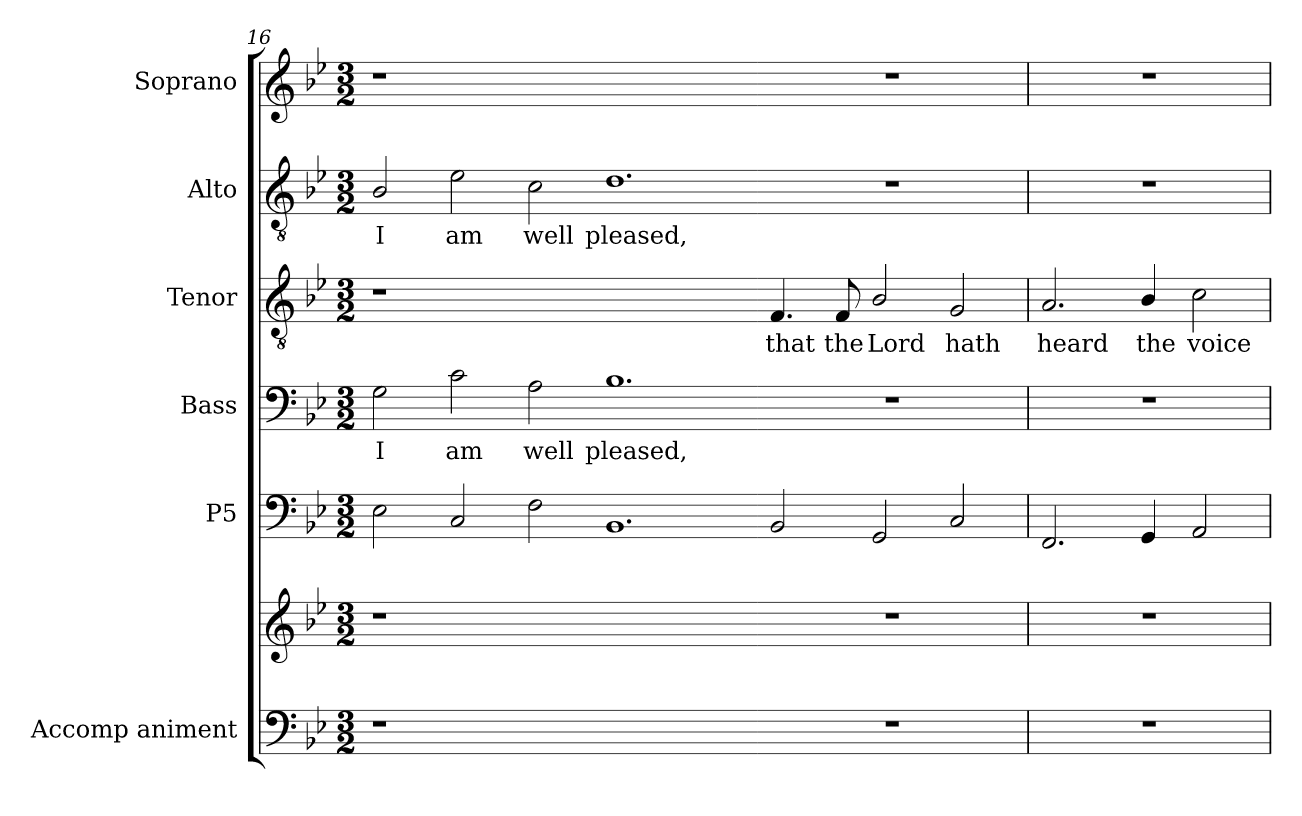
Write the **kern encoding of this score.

**kern	**kern	**kern	**kern	**text	**kern	**text	**kern	**text	**kern
*part6	*part6	*part5	*part4	*part4	*part3	*part3	*part2	*part2	*part1
*staff7	*staff6	*staff5	*staff4	*staff4	*staff3	*staff3	*staff2	*staff2	*staff1
*I"Accomp animent	*	*I"P5	*I"Bass	*	*I"Tenor	*	*I"Alto	*	*I"Soprano
*	*	*	*I'B.	*	*I'T.	*	*I'A.	*	*I'S.
!!LO:PB:g=z
*clefF4	*clefG2	*clefF4	*clefF4	*	*clefGv2	*	*clefGv2	*	*clefG2
*	*	*	*	*	*ITrd7c12	*	*ITrd7c12	*	*
*k[b-e-]	*k[b-e-]	*k[b-e-]	*k[b-e-]	*	*k[b-e-]	*	*k[b-e-]	*	*k[b-e-]
*B-:	*B-:	*B-:	*B-:	*	*B-:	*	*B-:	*	*B-:
*M3/2	*M3/2	*M3/2	*M3/2	*	*M3/2	*	*M3/2	*	*M3/2
=16	=16	=16	=16	=16	=16	=16	=16	=16	=16
!LO:N:vis=1	!LO:N:vis=1	!	!	!	!	!	!	!	!
!	!	!	!	!LO:LY:b:color=#000000	!LO:N:vis=1	!	!	!	!
!	!	!	!	!	!	!	!	!LO:LY:b:color=#000000	!LO:N:vis=1
0.r	0.r	2E-i\	2Gi\	I	1.r	.	2BB-i/	I	1.r
!	!	!	!	!LO:LY:b:color=#000000	!	!	!	!	!
!	!	!	!	!	!	!	!	!LO:LY:b:color=#000000	!
.	.	2Ci/	2ci\	am	.	.	2E-i\	am	.
!	!	!	!	!LO:LY:b:color=#000000	!	!	!	!	!
!	!	!	!	!	!	!	!	!LO:LY:b:color=#000000	!
.	.	2Fi\	2Ai\	well	.	.	2Ci\	well	.
!	!	!	!	!LO:LY:b:color=#000000	!	!	!	!	!
!	!	!	!	!	!	!	!	!LO:LY:b:color=#000000	!
.	.	1.BB-i	1.B-i	pleased,	1.ryy	.	1.Di	pleased,	1.ryy
=17-	=17-	=17-	=17-	=17-	=17-	=17-	=17-	=17-	=17-
!LO:N:vis=1	!LO:N:vis=1	!	!LO:N:vis=1	!	!	!	!	!	!
!	!	!	!	!	!	!LO:LY:b:color=#000000	!LO:N:vis=1	!	!LO:N:vis=1
1.r	1.r	2BB-i/	1.r	.	4.FFi/	that	1.r	.	1.r
!	!	!	!	!	!	!LO:LY:b:color=#000000	!	!	!
.	.	.	.	.	8FFi/	the	.	.	.
!	!	!	!	!	!	!LO:LY:b:color=#000000	!	!	!
.	.	2GGi/	.	.	2BB-i/	Lord	.	.	.
!	!	!	!	!	!	!LO:LY:b:color=#000000	!	!	!
.	.	2Ci/	.	.	2GGi/	hath	.	.	.
=18	=18	=18	=18	=18	=18	=18	=18	=18	=18
!LO:N:vis=1	!LO:N:vis=1	!	!LO:N:vis=1	!	!	!	!	!	!
!	!	!	!	!	!	!LO:LY:b:color=#000000	!LO:N:vis=1	!	!LO:N:vis=1
1.r	1.r	2.FFi/	1.r	.	2.AAi/	heard	1.r	.	1.r
!	!	!	!	!	!	!LO:LY:b:color=#000000	!	!	!
.	.	4GGi/	.	.	4BB-i/	the	.	.	.
!	!	!	!	!	!	!LO:LY:b:color=#000000	!	!	!
.	.	2AAi/	.	.	2Ci\	voice	.	.	.
=	=	=	=	=	=	=	=	=	=
*-	*-	*-	*-	*-	*-	*-	*-	*-	*-
